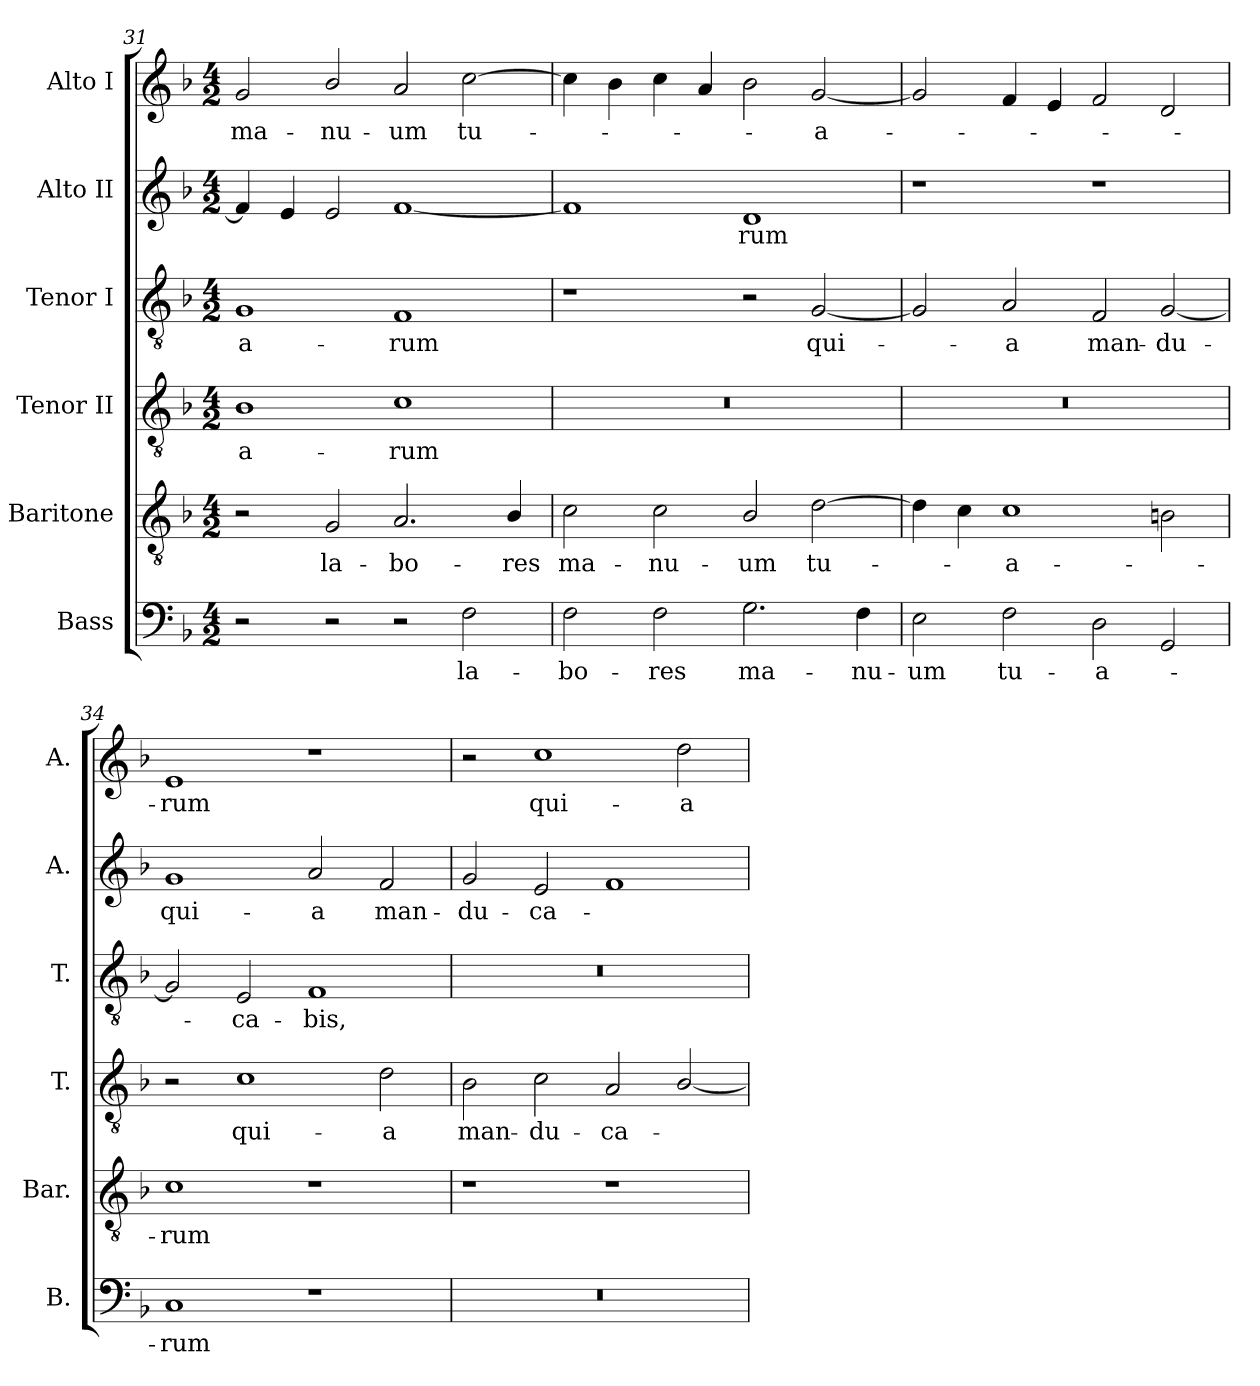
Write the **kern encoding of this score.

**kern	**text	**kern	**text	**kern	**text	**kern	**text	**kern	**text	**kern	**text
*part6	*part6	*part5	*part5	*part4	*part4	*part3	*part3	*part2	*part2	*part1	*part1
*staff6	*staff6	*staff5	*staff5	*staff4	*staff4	*staff3	*staff3	*staff2	*staff2	*staff1	*staff1
*I"Bass	*	*I"Baritone	*	*I"Tenor II	*	*I"Tenor I	*	*I"Alto II	*	*I"Alto I	*
*I'B.	*	*I'Bar.	*	*I'T.	*	*I'T.	*	*I'A.	*	*I'A.	*
!!LO:PB:g=z
*clefF4	*	*clefGv2	*	*clefGv2	*	*clefGv2	*	*clefG2	*	*clefG2	*
*	*	*ITrd7c12	*	*ITrd7c12	*	*ITrd7c12	*	*	*	*	*
*k[b-]	*	*k[b-]	*	*k[b-]	*	*k[b-]	*	*k[b-]	*	*k[b-]	*
*F:	*	*F:	*	*F:	*	*F:	*	*F:	*	*F:	*
*M4/2	*	*M4/2	*	*M4/2	*	*M4/2	*	*M4/2	*	*M4/2	*
=31	=31	=31	=31	=31	=31	=31	=31	=31	=31	=31	=31
!	!	!	!	!	!LO:LY:b:color=#000000	!	!	!	!	!	!
!	!	!	!	!	!	!	!LO:LY:b:color=#000000	!	!	!	!
!	!	!	!	!	!	!	!	!	!	!	!LO:LY:b:color=#000000
2r	.	2r	.	1BB-i	-a-	1GGi	-a-	4fi/]	.	2gi/	ma-
.	.	.	.	.	.	.	.	4ei/	.	.	.
!	!	!	!LO:LY:b:color=#000000	!	!	!	!	!	!	!	!
!	!	!	!	!	!	!	!	!	!	!	!LO:LY:b:color=#000000
2r	.	2GGi/	la-	.	.	.	.	2ei/	.	2b-i/	-nu-
!	!	!	!LO:LY:b:color=#000000	!	!	!	!	!	!	!	!
!	!	!	!	!	!LO:LY:b:color=#000000	!	!	!	!	!	!
!	!	!	!	!	!	!	!LO:LY:b:color=#000000	!	!	!	!
!	!	!	!	!	!	!	!	!	!	!	!LO:LY:b:color=#000000
2r	.	2.AAi/	-bo-	1Ci	-rum	1FFi	-rum	[<1fi	.	2ai/	-um
!	!LO:LY:b:color=#000000	!	!	!	!	!	!	!	!	!	!
!	!	!	!	!	!	!	!	!	!	!	!LO:LY:b:color=#000000
2Fi\	la-	.	.	.	.	.	.	.	.	[>2cci\	tu-
!	!	!	!LO:LY:b:color=#000000	!	!	!	!	!	!	!	!
.	.	4BB-i/	-res	.	.	.	.	.	.	.	.
=32	=32	=32	=32	=32	=32	=32	=32	=32	=32	=32	=32
!	!LO:LY:b:color=#000000	!	!	!	!	!	!	!	!	!	!
!	!	!	!LO:LY:b:color=#000000	!LO:N:vis=1	!	!	!	!	!	!	!
2Fi\	-bo-	2Ci\	ma-	0r	.	1r	.	1fi]	.	4cci\]	.
.	.	.	.	.	.	.	.	.	.	4b-i\	.
!	!LO:LY:b:color=#000000	!	!	!	!	!	!	!	!	!	!
!	!	!	!LO:LY:b:color=#000000	!	!	!	!	!	!	!	!
2Fi\	-res	2Ci\	-nu-	.	.	.	.	.	.	4cci\	.
.	.	.	.	.	.	.	.	.	.	4ai/	.
!	!LO:LY:b:color=#000000	!	!	!	!	!	!	!	!	!	!
!	!	!	!LO:LY:b:color=#000000	!	!	!	!	!	!	!	!
!	!	!	!	!	!	!	!	!	!LO:LY:b:color=#000000	!	!
2.Gi\	ma-	2BB-i/	-um	.	.	2r	.	1di	-rum	2b-i\	.
!	!	!	!LO:LY:b:color=#000000	!	!	!	!	!	!	!	!
!	!	!	!	!	!	!	!LO:LY:b:color=#000000	!	!	!	!
!	!	!	!	!	!	!	!	!	!	!	!LO:LY:b:color=#000000
.	.	[>2Di\	tu-	.	.	[<2GGi/	qui-	.	.	[<2gi/	-a-
!	!LO:LY:b:color=#000000	!	!	!	!	!	!	!	!	!	!
4Fi\	-nu-	.	.	.	.	.	.	.	.	.	.
=33	=33	=33	=33	=33	=33	=33	=33	=33	=33	=33	=33
!	!LO:LY:b:color=#000000	!	!	!LO:N:vis=1	!	!	!	!	!	!	!
2Ei\	-um	4Di\]	.	0r	.	2GGi/]	.	1r	.	2gi/]	.
.	.	4Ci\	.	.	.	.	.	.	.	.	.
!	!LO:LY:b:color=#000000	!	!	!	!	!	!	!	!	!	!
!	!	!	!LO:LY:b:color=#000000	!	!	!	!	!	!	!	!
!	!	!	!	!	!	!	!LO:LY:b:color=#000000	!	!	!	!
2Fi\	tu-	1Ci	-a-	.	.	2AAi/	-a	.	.	4fi/	.
.	.	.	.	.	.	.	.	.	.	4ei/	.
!	!LO:LY:b:color=#000000	!	!	!	!	!	!	!	!	!	!
!	!	!	!	!	!	!	!LO:LY:b:color=#000000	!	!	!	!
2Di\	-a-	.	.	.	.	2FFi/	man-	1r	.	2fi/	.
!	!	!	!	!	!	!	!LO:LY:b:color=#000000	!	!	!	!
2GGi/	.	2BBni\	.	.	.	[<2GGi/	-du-	.	.	2di/	.
=34	=34	=34	=34	=34	=34	=34	=34	=34	=34	=34	=34
!	!LO:LY:b:color=#000000	!	!	!	!	!	!	!	!	!	!
!	!	!	!LO:LY:b:color=#000000	!	!	!	!	!	!	!	!
!	!	!	!	!	!	!	!	!	!LO:LY:b:color=#000000	!	!
!	!	!	!	!	!	!	!	!	!	!	!LO:LY:b:color=#000000
1Ci	-rum	1Ci	-rum	2r	.	2GGi/]	.	1gi	qui-	1ei	-rum
!	!	!	!	!	!LO:LY:b:color=#000000	!	!	!	!	!	!
!	!	!	!	!	!	!	!LO:LY:b:color=#000000	!	!	!	!
.	.	.	.	1Ci	qui-	2EEi/	-ca-	.	.	.	.
!	!	!	!	!	!	!	!LO:LY:b:color=#000000	!	!	!	!
!	!	!	!	!	!	!	!	!	!LO:LY:b:color=#000000	!	!
1r	.	1r	.	.	.	1FFi	-bis,	2ai/	-a	1r	.
!	!	!	!	!	!LO:LY:b:color=#000000	!	!	!	!	!	!
!	!	!	!	!	!	!	!	!	!LO:LY:b:color=#000000	!	!
.	.	.	.	2Di\	-a	.	.	2fi/	man-	.	.
=35	=35	=35	=35	=35	=35	=35	=35	=35	=35	=35	=35
!LO:N:vis=1	!	!	!	!	!	!	!	!	!	!	!
!	!	!	!	!	!LO:LY:b:color=#000000	!LO:N:vis=1	!	!	!	!	!
!	!	!	!	!	!	!	!	!	!LO:LY:b:color=#000000	!	!
0r	.	1r	.	2BB-i\	man-	0r	.	2gi/	-du-	2r	.
!	!	!	!	!	!LO:LY:b:color=#000000	!	!	!	!	!	!
!	!	!	!	!	!	!	!	!	!LO:LY:b:color=#000000	!	!
!	!	!	!	!	!	!	!	!	!	!	!LO:LY:b:color=#000000
.	.	.	.	2Ci\	-du-	.	.	2ei/	-ca-	1cci	qui-
!	!	!	!	!	!LO:LY:b:color=#000000	!	!	!	!	!	!
.	.	1r	.	2AAi/	-ca-	.	.	1fi	.	.	.
!	!	!	!	!	!	!	!	!	!	!	!LO:LY:b:color=#000000
.	.	.	.	[<2BB-i/	.	.	.	.	.	2ddi\	-a
=	=	=	=	=	=	=	=	=	=	=	=
*-	*-	*-	*-	*-	*-	*-	*-	*-	*-	*-	*-
